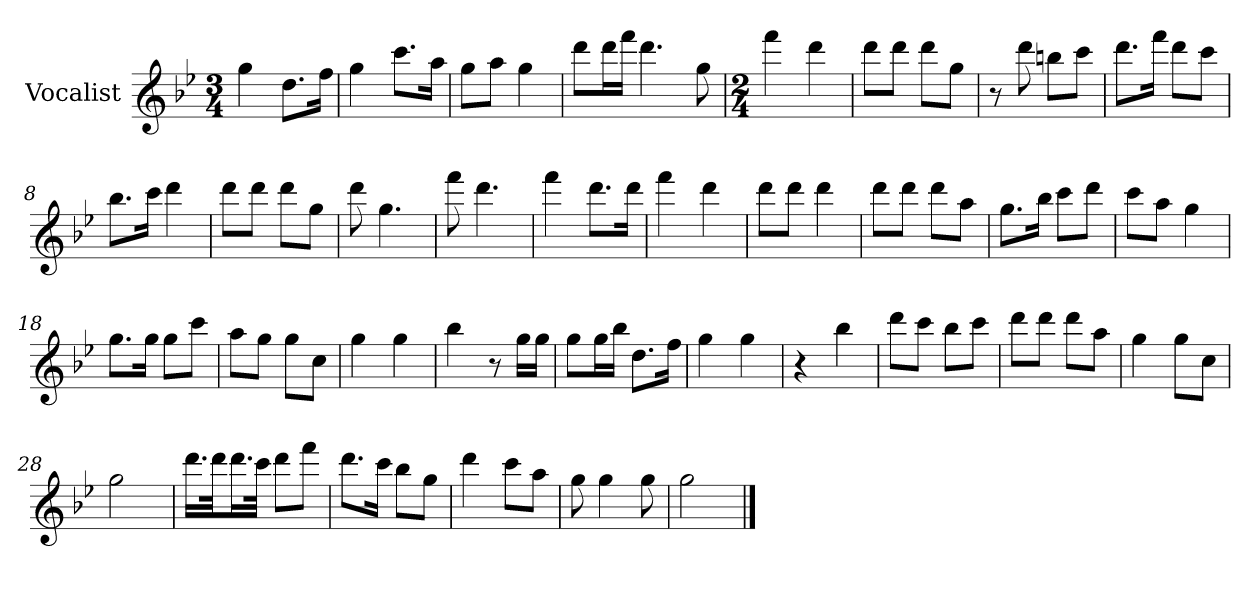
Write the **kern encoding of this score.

**kern
*part1
*staff1
*I"Vocalist
*k[b-e-]
*B-:
*M3/4
=
4gg
8.ddL
16ffJk
=1
4gg
8.cccL
16aaJk
=2
8ggL
8aaJ
4gg
=3
8dddL
16dddL
16fffJJ
4.ddd
8gg
=4
*M2/4
4fff
4ddd
=5
8dddL
8dddJ
8dddL
8ggJ
=6
8r
8ddd
8bbnL
8cccJ
=7
8.dddL
16fffJk
8dddL
8cccJ
=8
8.bb-L
16cccJk
4ddd
=9
8dddL
8dddJ
8dddL
8ggJ
=10
8ddd
4.gg
=11
8fff
4.ddd
=12
4fff
8.dddL
16dddJk
=13
4fff
4ddd
=14
8dddL
8dddJ
4ddd
=15
8dddL
8dddJ
8dddL
8aaJ
=16
8.ggL
16bb-Jk
8cccL
8dddJ
=17
8cccL
8aaJ
4gg
=18
8.ggL
16ggJk
8ggL
8cccJ
=19
8aaL
8ggJ
8ggL
8ccJ
=20
4gg
4gg
=21
4bb-
8r
16ggLL
16ggJJ
=22
8ggL
16ggL
16bb-JJ
8.ddL
16ffJk
=23
4gg
4gg
=24
4r
4bb-
=25
8dddL
8cccJ
8bb-L
8cccJ
=26
8dddL
8dddJ
8dddL
8aaJ
=27
4gg
8ggL
8ccJ
=28
2gg
=29
16.dddLL
32dddJk
16.dddL
32cccJJk
8dddL
8fffJ
=30
8.dddL
16cccJk
8bb-L
8ggJ
=31
4ddd
8cccL
8aaJ
=32
8gg
4gg
8gg
=33
2gg
==
*-
